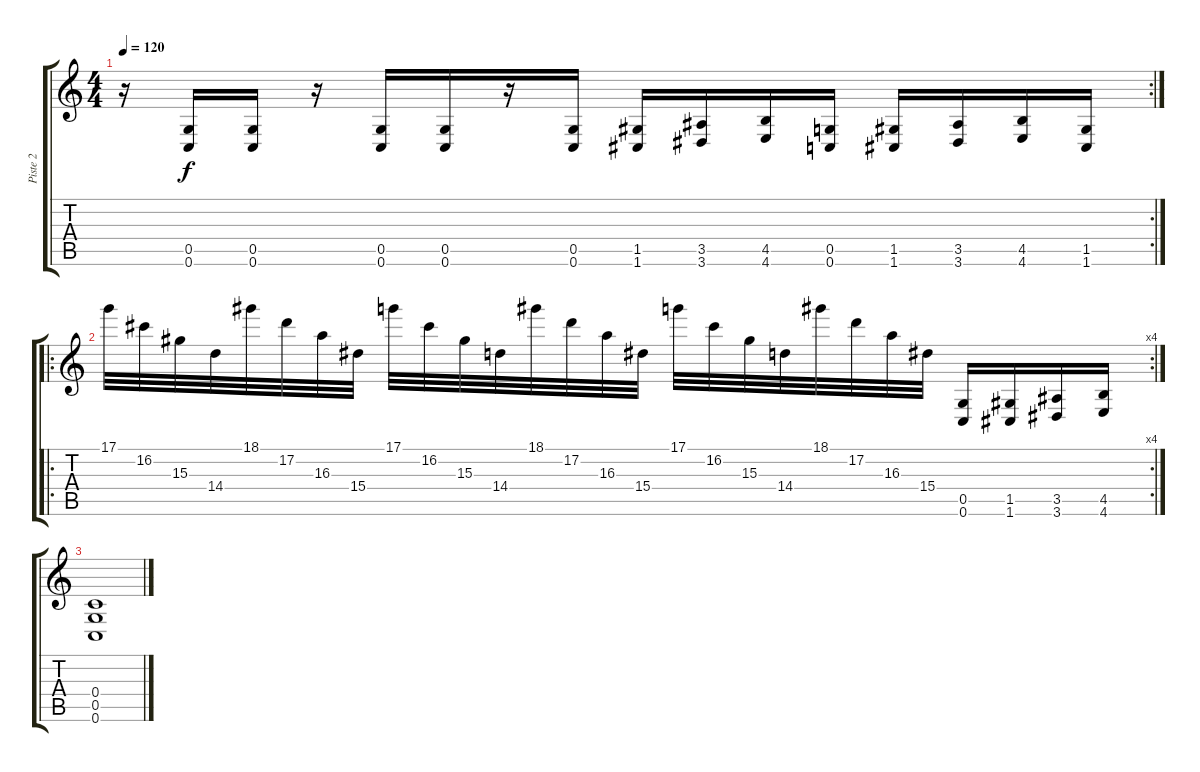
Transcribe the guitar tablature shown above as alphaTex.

\track ("Piste 2" "Piste 2") {instrument distortionguitar}
\staff {score tabs}
\tuning (D4 A3 F3 C3 G2 C2) {hide}
\rc 2
\ts (4 4)
\tempo 120
\clef g2
\ks c
r.16{dy f} (0.5 0.6).16 (0.5 0.6).16 r.16 (0.5 0.6).16 (0.5 0.6).16 r.16 (0.5 0.6).16 (1.5 1.6).16 (3.5 3.6).16 (4.5 4.6).16 (0.5 0.6).16 (1.5 1.6).16 (3.5 3.6).16 (4.5 4.6).16 (1.5 1.6).16 |
\ro
\rc 4
17.1.32 16.2.32 15.3.32 14.4.32 18.1.32 17.2.32 16.3.32 15.4.32 17.1.32 16.2.32 15.3.32 14.4.32 18.1.32 17.2.32 16.3.32 15.4.32 17.1.32 16.2.32 15.3.32 14.4.32 18.1.32 17.2.32 16.3.32 15.4.32 (0.5 0.6).16 (1.5 1.6).16 (3.5 3.6).16 (4.5 4.6).16 |
(0.4 0.5 0.6).1
